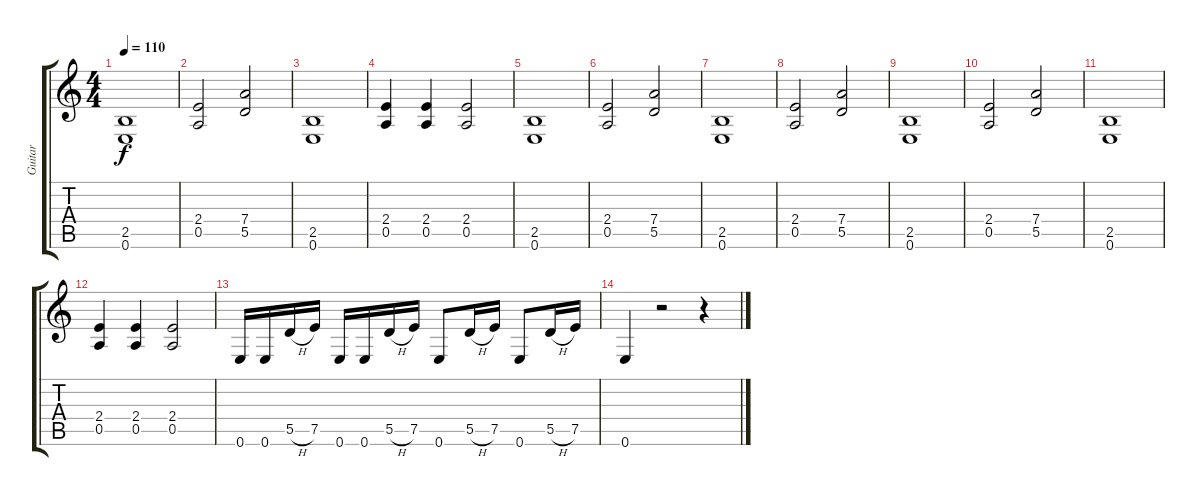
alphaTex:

\track ("Guitar" "Guitar") {instrument overdrivenguitar}
\staff {score tabs}
\tuning (E4 B3 G3 D3 A2 E2) {hide}
\ts (4 4)
\tempo 110
\clef g2
\ks c
(2.5 0.6).1{dy f} |
(2.4 0.5).2 (7.4 5.5).2 |
(2.5 0.6).1 |
(2.4 0.5).4 (2.4 0.5).4 (2.4 0.5).2 |
(2.5 0.6).1 |
(2.4 0.5).2 (7.4 5.5).2 |
(2.5 0.6).1 |
(2.4 0.5).2 (7.4 5.5).2 |
(2.5 0.6).1 |
(2.4 0.5).2 (7.4 5.5).2 |
(2.5 0.6).1 |
(2.4 0.5).4 (2.4 0.5).4 (2.4 0.5).2 |
0.6.16 0.6.16 5.5{h}.16 7.5.16 0.6.16 0.6.16 5.5{h}.16 7.5.16 0.6.8 5.5{h}.16 7.5.16 0.6.8 5.5{h}.16 7.5.16 |
0.6.4 r.2 r.4
